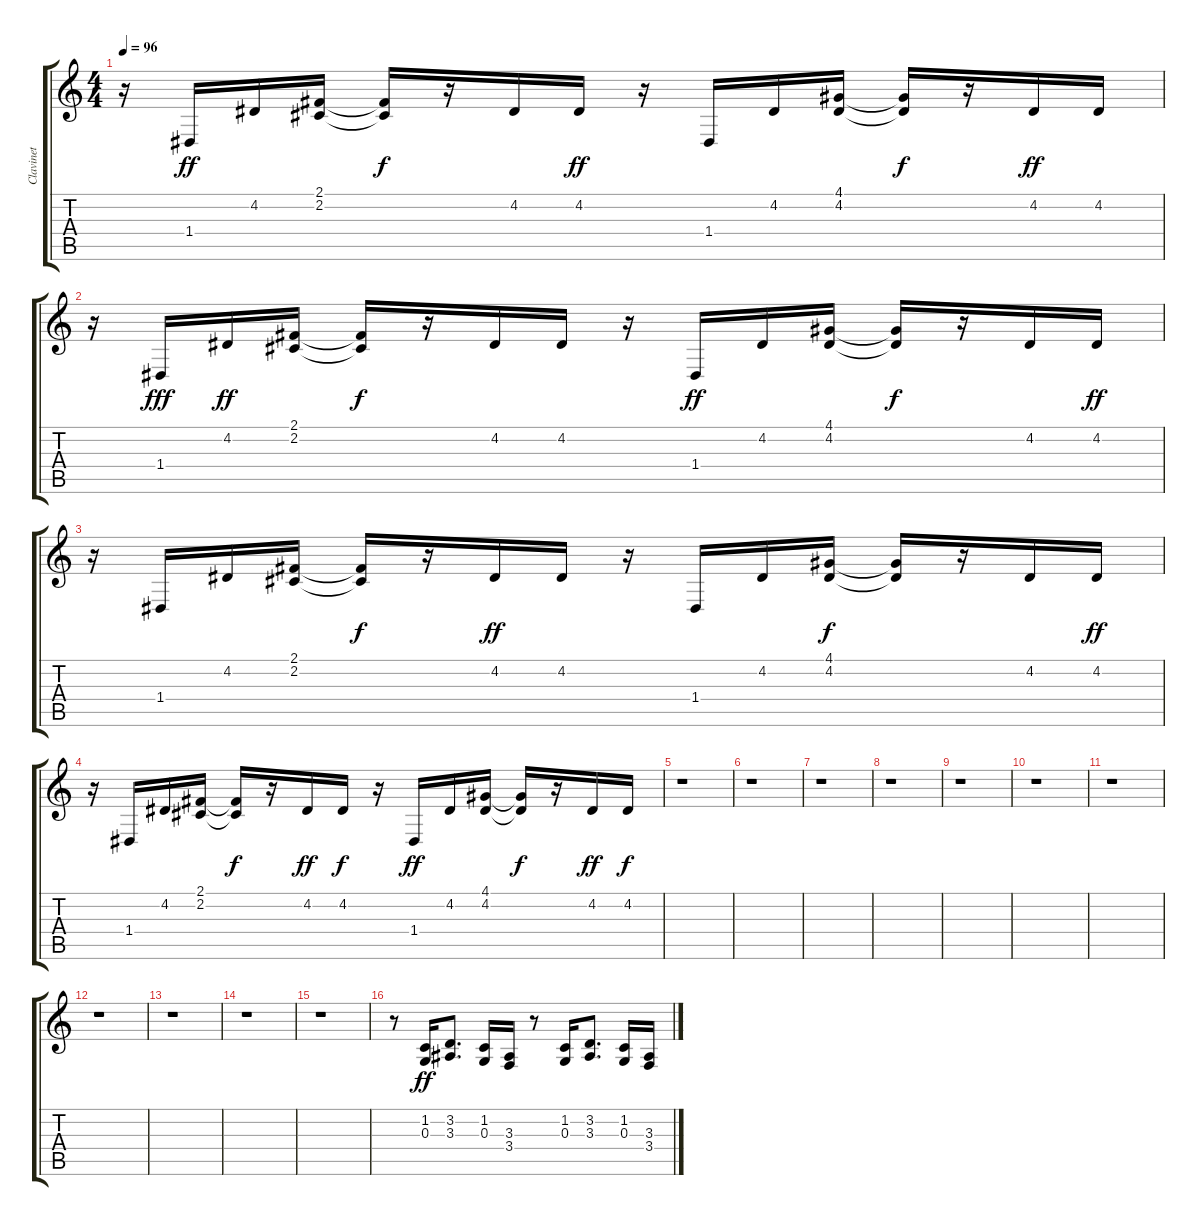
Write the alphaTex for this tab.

\track ("Clavinet" "Clavinet") {instrument clavinet}
\staff {score tabs}
\tuning (E4 B3 G3 D3 A2 E2) {hide}
\ts (4 4)
\tempo 96
\clef g2
\ks c
r.16{dy mf} 1.4.16{dy ff} 4.2.16 (2.1 2.2).16 (2.1{t} 2.2{t}).16{dy f} r.16 4.2.16 4.2.16{dy ff} r.16 1.4.16 4.2.16 (4.1 4.2).16 (4.1{t} 4.2{t}).16{dy f} r.16 4.2.16{dy ff} 4.2.16 |
r.16 1.4.16{dy fff} 4.2.16{dy ff} (2.1 2.2).16 (2.1{t} 2.2{t}).16{dy f} r.16 4.2.16 4.2.16 r.16 1.4.16{dy ff} 4.2.16 (4.1 4.2).16 (4.1{t} 4.2{t}).16{dy f} r.16 4.2.16 4.2.16{dy ff} |
r.16 1.4.16 4.2.16 (2.1 2.2).16 (2.1{t} 2.2{t}).16{dy f} r.16 4.2.16{dy ff} 4.2.16 r.16 1.4.16 4.2.16 (4.1 4.2).16{dy f} (4.1{t} 4.2{t}).16 r.16 4.2.16 4.2.16{dy ff} |
r.16 1.4.16 4.2.16 (2.1 2.2).16 (2.1{t} 2.2{t}).16{dy f} r.16 4.2.16{dy ff} 4.2.16{dy f} r.16 1.4.16{dy ff} 4.2.16 (4.1 4.2).16 (4.1{t} 4.2{t}).16{dy f} r.16 4.2.16{dy ff} 4.2.16{dy f} |
r.1 |
r.1 |
r.1 |
r.1 |
r.1 |
r.1 |
r.1 |
r.1 |
r.1 |
r.1 |
r.1 |
r.8 (1.2 0.3).16{dy ff} (3.2 3.3).8{d} (1.2 0.3).16 (3.3 3.4).16 r.8 (1.2 0.3).16 (3.2 3.3).8{d} (1.2 0.3).16 (3.3 3.4).16
